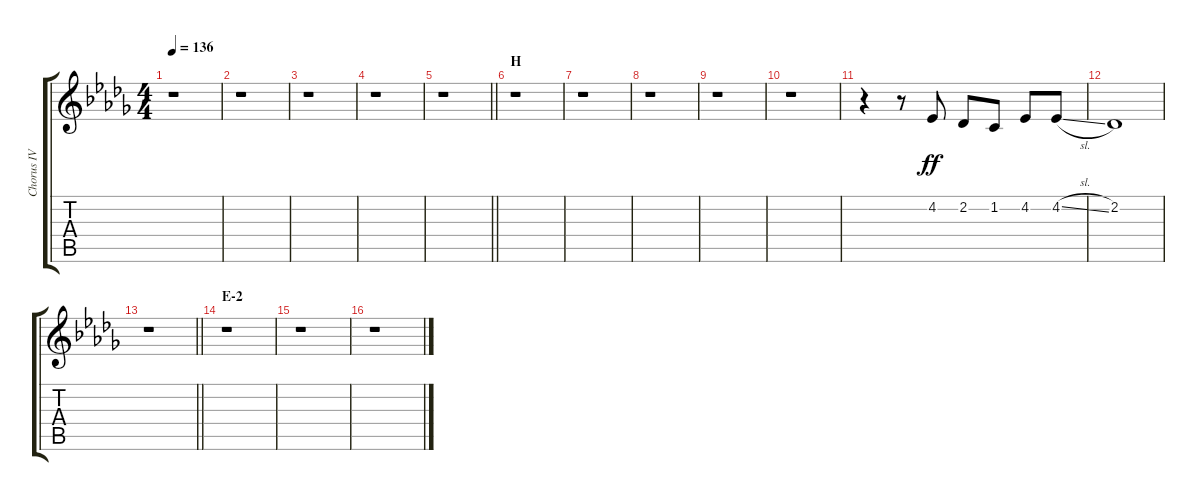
\track ("Chorus IV" "Chorus IV") {instrument voiceoohs}
\staff {score tabs}
\tuning (E4 B3 G3 D3 A2 E2) {hide}
\ts (4 4)
\tempo 136
\clef g2
\ks db
r.1{dy ff} |
r.1 |
r.1 |
r.1 |
\barLineRight lightlight
r.1 |
\section ("" "H")
r.1 |
r.1 |
r.1 |
r.1 |
r.1 |
r.4 r.8 4.2.8 2.2.8 1.2.8 4.2.8 4.2{sl}.8 |
2.2.1 |
\barLineRight lightlight
r.1 |
\section ("" "E-2")
r.1 |
r.1 |
r.1
